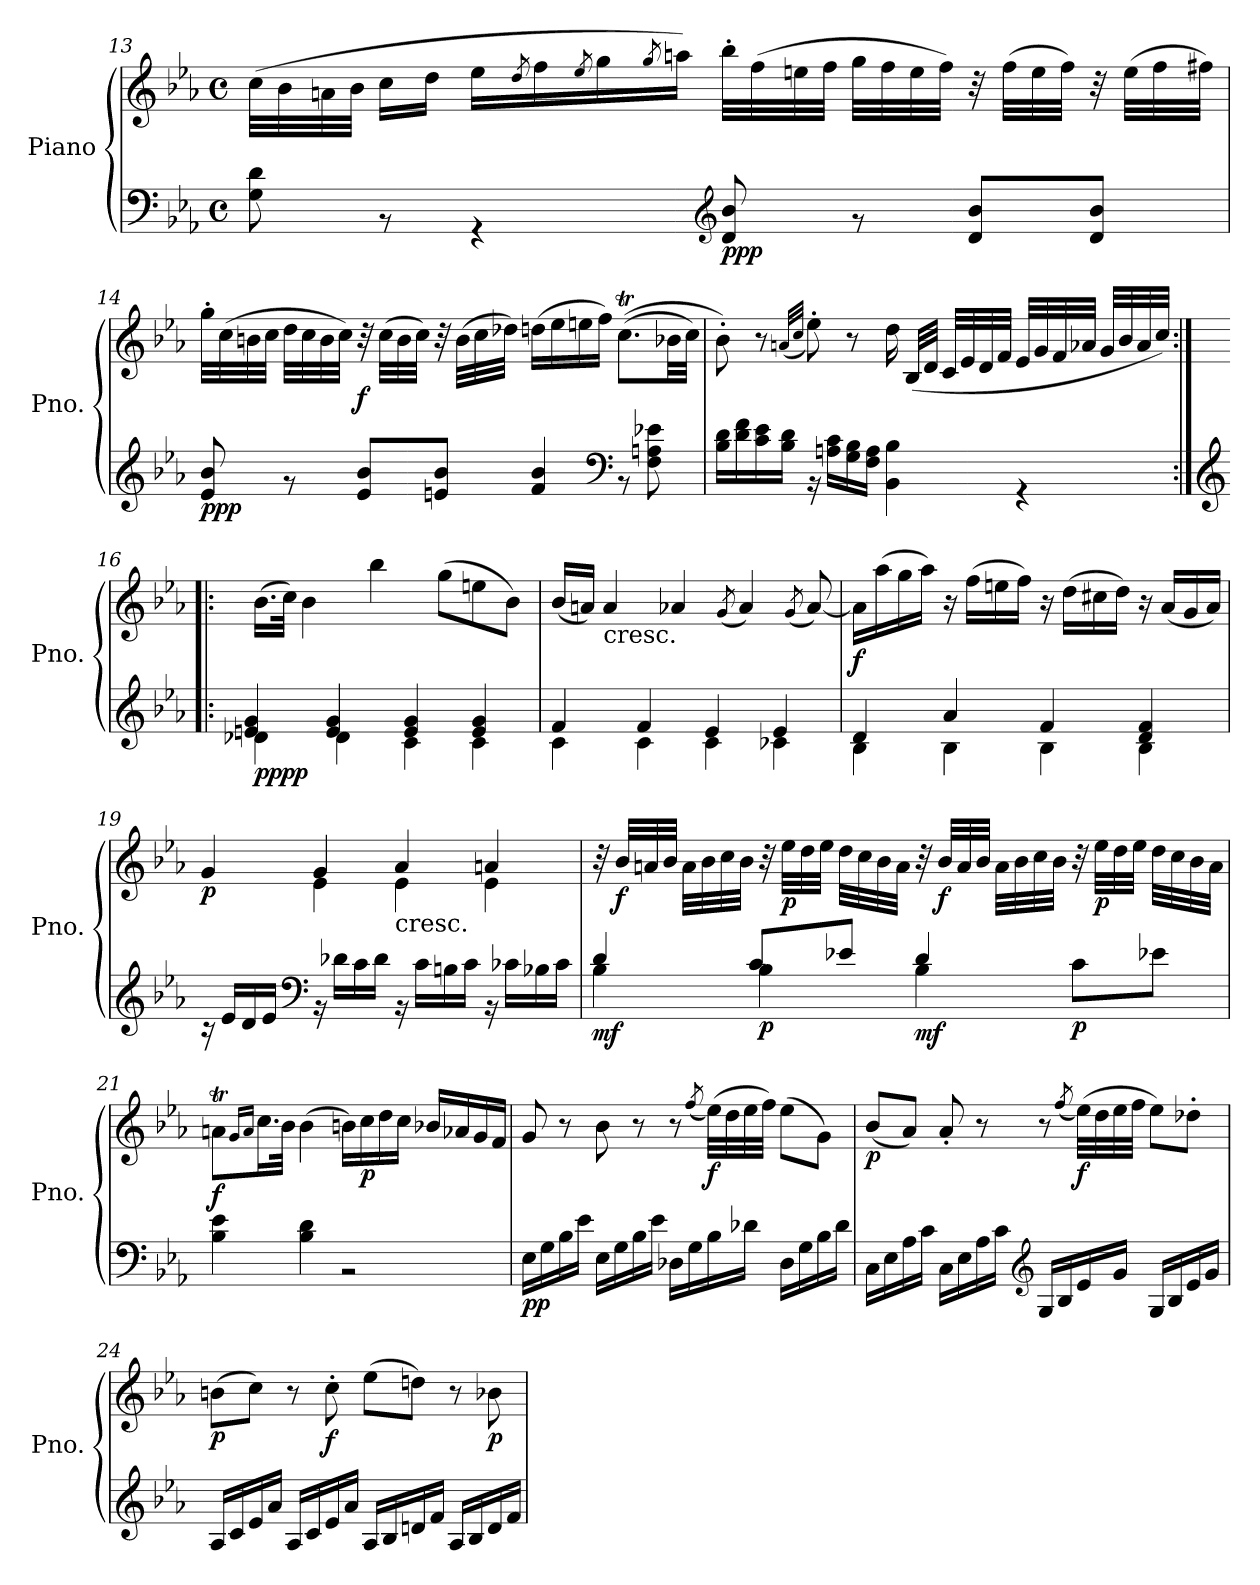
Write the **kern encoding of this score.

**kern	**kern	**dynam
*part1	*part1	*part1
*staff2	*staff1	*staff1/2
*I"Piano	*	*
*I'Pno.	*	*
*clefF4	*clefG2	*
*k[b-e-a-]	*k[b-e-a-]	*
*M4/4	*M4/4	*
*met(c)	*met(c)	*
=13	=13	=13
*^	*	*
1ryy	8G\ 8d\	(>32cc\LLL	.
.	.	32b-\	.
.	.	32an\	.
.	.	32b-\JJJ	.
.	8r	16cc\LL	.
.	.	16dd\JJ	.
.	4r	16ee-\LL	.
.	.	8qdd/	.
.	.	16ff\	.
.	.	8qee-/	.
.	.	16gg\	.
.	.	8qgg/	.
.	.	16aan\JJ)	.
*clefG2	*	*	*
!	!	!	!LO:DY:b=2
!	!	!	!LO:DY:n=1:b
.	8d/ 8b-/	32bb-'\LLL	pp p
.	.	(>32ff\	.
.	.	32een\	.
.	.	32ff\JJJ	.
.	8r	32gg\LLL	.
.	.	32ff\	.
.	.	32ee\	.
.	.	32ff\JJJ)	.
!	!	!	!LO:DY:n=2:b=2
!	!	!	!LO:DY:n=3:b
.	8d/ 8b-/L	32r	p f
.	.	(>32ff\LLL	.
.	.	32ee\	.
.	.	32ff\JJJ)	.
.	8d/ 8b-/J	32r	.
.	.	(>32ee\LLL	.
.	.	32ff\	.
.	.	32ff#X\JJJ)	.
=14	=14	=14	=14
!	!	!	!LO:DY:b=2
!	!	!	!LO:DY:n=1:b
1ryy	8e-/ 8b-/	32gg'\LLL	pp p
.	.	(>32cc\	.
.	.	32bn\	.
.	.	32cc\JJJ	.
.	8r	32dd\LLL	.
.	.	32cc\	.
.	.	32b\	.
.	.	32cc\JJJ)	.
!	!	!	!LO:DY:n=2:b
.	8e-/ 8b-/L	32r	f
.	.	(>32cc\LLL	.
.	.	32b\	.
.	.	32cc\JJJ)	.
.	8en/ 8b-/J	32r	.
.	.	(>32b\LLL	.
.	.	32cc\	.
.	.	32dd-X\JJJ)	.
.	4f/ 4b-/	(>16ddn\LL	.
.	.	16ee-\	.
.	.	16een\	.
.	.	16ff\JJ)	.
*clefF4	*	*	*
.	8r	(>(>8.ccT\L	.
.	8F\ 8An\ 8e-X\	.	.
.	.	32b-X\LL	.
.	.	32cc\JJJ)	.
=15	=15	=15	=15
1ryy	16B-\ 16d\LL	8b-'\)	.
.	16d\ 16f\	.	.
.	16c\ 16e-\	8r	.
.	16B-\ 16d\JJ	.	.
.	.	(<32qan/LLL	.
.	.	32qcc/JJJ	.
.	16r	8ee-'\)	.
.	16An\ 16c\LL	.	.
.	16G\ 16B-\	8r	.
.	16F\ 16A\JJ	.	.
.	4BB-\ 4B-\	16dd\	.
.	.	(<32B-/LLL	.
.	.	32d/JJJ	.
.	.	32c/LLL	.
.	.	32e-/	.
.	.	32d/	.
.	.	32f/JJJ	.
.	4r	32e-/LLL	.
.	.	32g/	.
.	.	32f/	.
.	.	32a-X/JJJ	.
.	.	32g/LLL	.
.	.	32b-/	.
.	.	32a-/	.
.	.	32cc/JJJ)	.
=16:|!|:	=16:|!|:	=16:|!|:	=16:|!|:
*clefG2	*	*	*
!	!	!	!LO:DY:b=2
!	!	!	!LO:DY:n=1:b
4d-X\	4en/ 4g/	(>16.b-\LL	ppp p
.	.	32cc\JJk)	.
.	.	4b-\	.
4d-\	4e/ 4g/	.	.
.	.	4bb-\	.
4c\	4e/ 4g/	.	.
.	.	(>8gg\L	.
4c\	4e/ 4g/	8een\	.
.	.	8b-\J)	.
=17	=17	=17	=17
4f/	4c\	(<16b-/LL	.
.	.	16an/JJ)	.
!	!	!LO:TX:b:t=cresc.	!
.	.	4a/	.
4f/	4c\	.	.
.	.	4a-X/	.
4e-/	4c\	.	.
.	.	(<8qg/	.
.	.	4a-/)	.
4e-/	4c-X\	.	.
.	.	(<8qg/	.
.	.	[8a-/)	.
=18	=18	=18	=18
!	!	!	!LO:DY:b
4B-\	4d/	16a-\LL]	f
.	.	(>16aa-\	.
.	.	16gg\	.
.	.	16aa-\JJ)	.
4B-\	4a-/	16r	.
.	.	(>16ff\LL	.
.	.	16een\	.
.	.	16ff\JJ)	.
4B-\	4f/	16r	.
.	.	(>16dd\LL	.
.	.	16cc#X\	.
.	.	16dd\JJ)	.
4B-\	4d/ 4f/	16r	.
.	.	(<16a-/LL	.
.	.	16g/	.
.	.	16a-/JJ)	.
=19	=19	=19	=19
*	*	*^	*
!	!	!	!	!LO:DY:b
1ryy	16r	4g/	4ryy	p
.	16e-/LL	.	.	.
.	16d/	.	.	.
.	16e-/JJ	.	.	.
*clefF4	*	*	*	*
.	16r	4g/	4e-\	.
.	16d-X\LL	.	.	.
.	16c\	.	.	.
.	16d-\JJ	.	.	.
!	!	!LO:TX:b:t=cresc.	!	!
.	16r	4a-/	4e-\	.
.	16c\LL	.	.	.
.	16Bn\	.	.	.
.	16c\JJ	.	.	.
.	16r	4an/	4e-\	.
.	16c-X\LL	.	.	.
.	16B-X\	.	.	.
.	16c-\JJ	.	.	.
*	*	*v	*v	*
=20	=20	=20	=20
!	!	!	!LO:DY:b=2
4B-\	4d/	32r	mf
!	!	!	!LO:DY:b
.	.	32b-/LLL	f
.	.	32an/	.
.	.	32b-/JJJ	.
.	.	32a\LLL	.
.	.	32b-\	.
.	.	32cc\	.
.	.	32b-\JJJ	.
!	!	!	!LO:DY:b=2
4B-\	8c/L	32r	p
!	!	!	!LO:DY:b
.	.	32ee-\LLL	p
.	.	32dd\	.
.	.	32ee-\JJJ	.
.	8e-X/J	32dd\LLL	.
.	.	32cc\	.
.	.	32b-\	.
.	.	32a\JJJ	.
!	!	!	!LO:DY:b=2
4B-\	4d/	32r	mf
!	!	!	!LO:DY:b
.	.	32b-/LLL	f
.	.	32a/	.
.	.	32b-/JJJ	.
.	.	32a\LLL	.
.	.	32b-\	.
.	.	32cc\	.
.	.	32b-\JJJ	.
!	!	!	!LO:DY:b=2
4ryy	8c\L	32r	p
!	!	!	!LO:DY:b
.	.	32ee-\LLL	p
.	.	32dd\	.
.	.	32ee-\JJJ	.
.	8e-X\J	32dd\LLL	.
.	.	32cc\	.
.	.	32b-\	.
.	.	32a\JJJ	.
=21	=21	=21	=21
!	!	!	!LO:DY:b
1ryy	4B-\ 4e-\	8ant\L	f
.	.	16qg/LL	.
.	.	16qa/JJ	.
.	.	16.cc\L	.
.	.	32b-\JJk	.
.	4B-\ 4d\	(>4b-\	.
.	2r	16bn\LL)	.
!	!	!	!LO:DY:b
.	.	16cc\	p
.	.	16dd\	.
.	.	16cc\JJ	.
.	.	16b-X/LL	.
.	.	16a-X/	.
.	.	16g/	.
.	.	16f/JJ	.
=22	=22	=22	=22
!	!	!	!LO:DY:b=2
1ryy	16E-\LL	8g/	pp
.	16G\	.	.
.	16B-\	8r	.
.	16e-\JJ	.	.
.	16E-\LL	8b-\	.
.	16G\	.	.
.	16B-\	8r	.
.	16e-\JJ	.	.
.	16D-X\LL	8r	.
.	16G\	.	.
.	.	(<8qff/	.
!	!	!	!LO:DY:b
.	16B-\	(>32ee-\LLL)	f
.	.	32dd\	.
.	16d-X\JJ	32ee-\	.
.	.	32ff\JJJ)	.
.	16D-\LL	(>8ee-\L	.
.	16G\	.	.
.	16B-\	8g\J)	.
.	16d-\JJ	.	.
=23	=23	=23	=23
!	!	!	!LO:DY:b
1ryy	16C\LL	(<8b-/L	p
.	16E-\	.	.
.	16A-\	8a-/J)	.
.	16c\JJ	.	.
.	16C\LL	8a-'/	.
.	16E-\	.	.
.	16A-\	8r	.
.	16c\JJ	.	.
*clefG2	*	*	*
.	16G/LL	8r	.
.	16B-/	.	.
.	.	(<8qff/	.
!	!	!	!LO:DY:b
.	16e-/	(>32ee-\LLL)	f
.	.	32dd\	.
.	16g/JJ	32ee-\	.
.	.	32ff\JJJ	.
.	16G/LL	8ee-\L)	.
.	16B-/	.	.
.	16e-/	8dd-X'\J	.
.	16g/JJ	.	.
=24	=24	=24	=24
!	!	!	!LO:DY:b
1ryy	16A-/LL	(>8bn\L	p
.	16c/	.	.
.	16e-/	8cc\J)	.
.	16a-/JJ	.	.
.	16A-/LL	8r	.
.	16c/	.	.
!	!	!	!LO:DY:b
.	16e-/	8cc'\	f
.	16a-/JJ	.	.
.	16A-/LL	(>8ee-\L	.
.	16B-/	.	.
.	16dn/	8ddn\J)	.
.	16f/JJ	.	.
.	16A-/LL	8r	.
.	16B-/	.	.
!	!	!	!LO:DY:b
.	16d/	8b-X\	p
.	16f/JJ	.	.
*v	*v	*	*
=	=	=
*-	*-	*-
